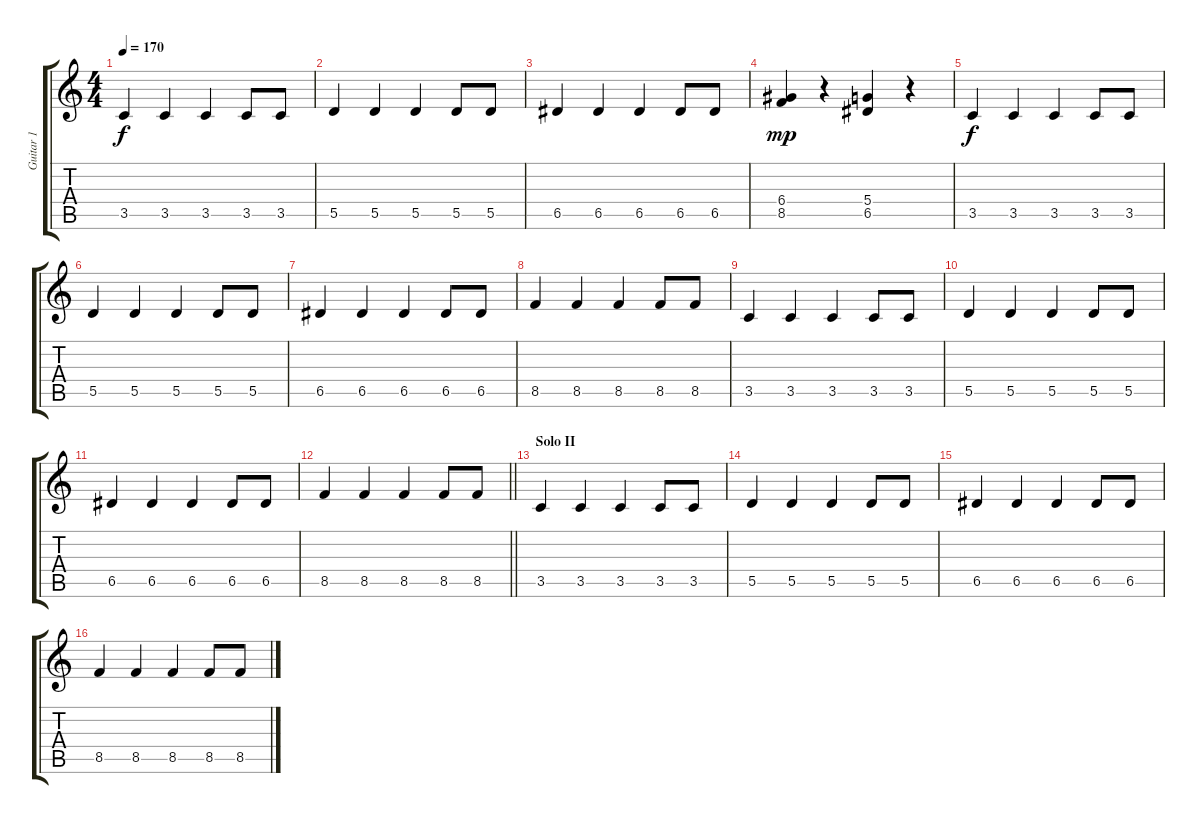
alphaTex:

\track ("Guitar 1" "Guitar 1") {instrument distortionguitar}
\staff {score tabs}
\tuning (E4 B3 G3 D3 A2 E2) {hide}
\ts (4 4)
\tempo 170
\clef g2
\ks c
3.5.4{dy f} 3.5.4 3.5.4 3.5.8 3.5.8 |
5.5.4 5.5.4 5.5.4 5.5.8 5.5.8 |
6.5.4 6.5.4 6.5.4 6.5.8 6.5.8 |
(6.4 8.5).4{dy mp} r.4 (5.4 6.5).4 r.4 |
3.5.4{dy f} 3.5.4 3.5.4 3.5.8 3.5.8 |
5.5.4 5.5.4 5.5.4 5.5.8 5.5.8 |
6.5.4 6.5.4 6.5.4 6.5.8 6.5.8 |
8.5.4 8.5.4 8.5.4 8.5.8 8.5.8 |
3.5.4 3.5.4 3.5.4 3.5.8 3.5.8 |
5.5.4 5.5.4 5.5.4 5.5.8 5.5.8 |
6.5.4 6.5.4 6.5.4 6.5.8 6.5.8 |
\barLineRight lightlight
8.5.4 8.5.4 8.5.4 8.5.8 8.5.8 |
\section ("" "Solo II")
3.5.4 3.5.4 3.5.4 3.5.8 3.5.8 |
5.5.4 5.5.4 5.5.4 5.5.8 5.5.8 |
6.5.4 6.5.4 6.5.4 6.5.8 6.5.8 |
8.5.4 8.5.4 8.5.4 8.5.8 8.5.8
